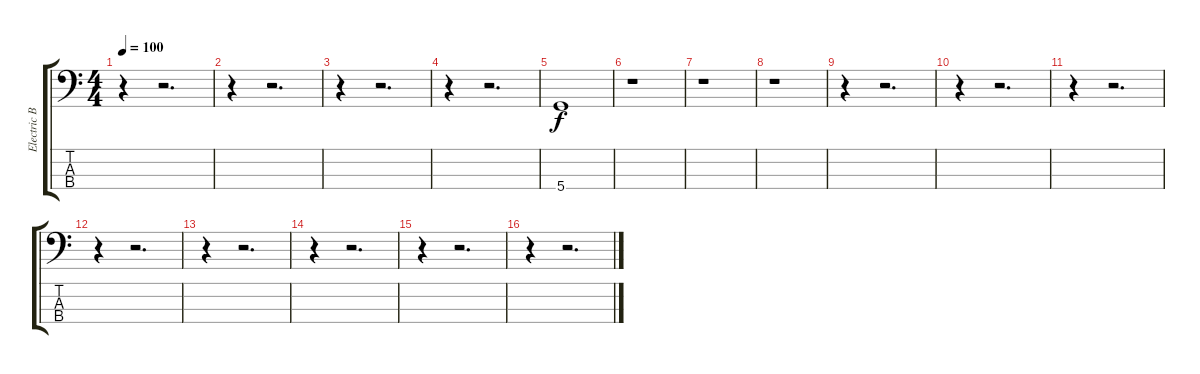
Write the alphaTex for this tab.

\track ("Electric Bass" "Electric B") {solo instrument electricbassfinger}
\staff {score tabs}
\tuning (G2 D2 A1 D1) {hide}
\ts (4 4)
\tempo 100
\clef f4
\ks c
r.4{dy f instrument electricbassfinger} r.2{d} |
r.4 r.2{d} |
r.4 r.2{d} |
r.4 r.2{d} |
5.4.1 |
r.1 |
r.1 |
r.1 |
r.4 r.2{d} |
r.4 r.2{d} |
r.4 r.2{d} |
r.4 r.2{d} |
r.4 r.2{d} |
r.4 r.2{d} |
r.4 r.2{d} |
r.4 r.2{d}
